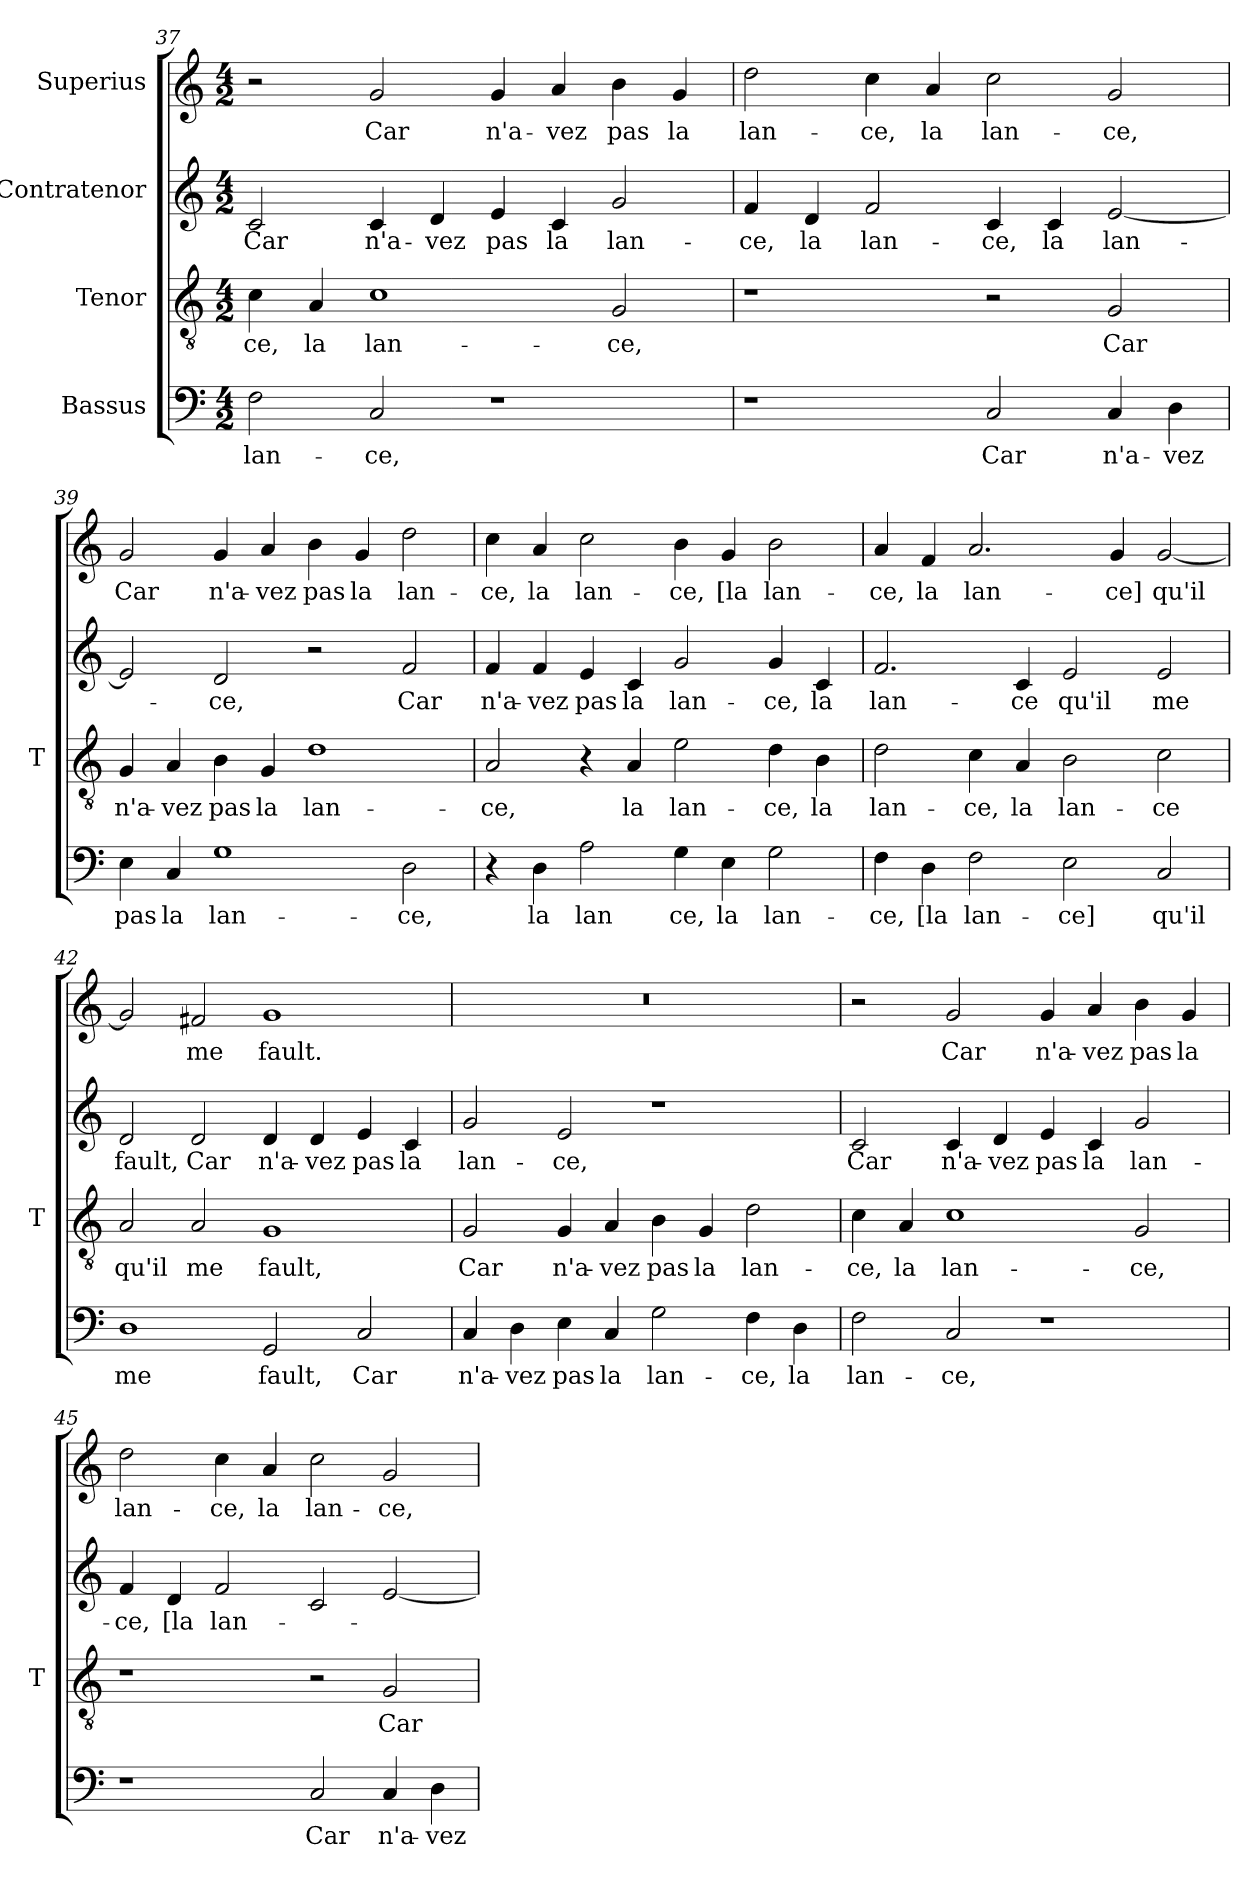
**kern	**text	**kern	**text	**kern	**text	**kern	**text
*part4	*part4	*part3	*part3	*part2	*part2	*part1	*part1
*staff4	*staff4	*staff3	*staff3	*staff2	*staff2	*staff1	*staff1
*I"Bassus	*	*I"Tenor	*	*I"Contratenor	*	*I"Superius	*
*	*	*I'T	*	*	*	*	*
*clefF4	*	*clefGv2	*	*clefG2	*	*clefG2	*
*k[]	*	*k[]	*	*k[]	*	*k[]	*
*M4/2	*	*M4/2	*	*M4/2	*	*M4/2	*
=37	=37	=37	=37	=37	=37	=37	=37
2F	lan-	4c	-ce,	2c	-Car	2r	.
.	.	4A	-la	.	.	.	.
2C	-ce,	1c	lan-	4c	n'a-	2g	-Car
.	.	.	.	4d	-vez	.	.
1r	.	.	.	4e	-pas	4g	n'a-
.	.	.	.	4c	-la	4a	-vez
.	.	2G	-ce,	2g	lan-	4b	-pas
.	.	.	.	.	.	4g	-la
=38	=38	=38	=38	=38	=38	=38	=38
1r	.	1r	.	4f	-ce,	2dd	lan-
.	.	.	.	4d	-la	.	.
.	.	.	.	2f	lan-	4cc	-ce,
.	.	.	.	.	.	4a	-la
2C	-Car	2r	.	4c	-ce,	2cc	lan-
.	.	.	.	4c	-la	.	.
4C	n'a-	2G	-Car	[2e	lan-	2g	-ce,
4D	-vez	.	.	.	.	.	.
=39	=39	=39	=39	=39	=39	=39	=39
4E	-pas	4G	n'a-	2e]	.	2g	-Car
4C	-la	4A	-vez	.	.	.	.
1G	lan-	4B	-pas	2d	-ce,	4g	n'a-
.	.	4G	-la	.	.	4a	-vez
.	.	1d	lan-	2r	.	4b	-pas
.	.	.	.	.	.	4g	-la
2D	-ce,	.	.	2f	-Car	2dd	lan-
=40	=40	=40	=40	=40	=40	=40	=40
4r	.	2A	-ce,	4f	n'a-	4cc	-ce,
4D	-la	.	.	4f	-vez	4a	-la
2A	-lan	4r	.	4e	-pas	2cc	lan-
.	.	4A	-la	4c	-la	.	.
4G	-ce,	2e	lan-	2g	lan-	4b	-ce,
4E	-la	.	.	.	.	4g	-[la
2G	lan-	4d	-ce,	4g	-ce,	2b	lan-
.	.	4B	-la	4c	-la	.	.
=41	=41	=41	=41	=41	=41	=41	=41
4F	-ce,	2d	lan-	2.f	lan-	4a	-ce,
4D	-[la	.	.	.	.	4f	-la
2F	lan-	4c	-ce,	.	.	2.a	lan-
.	.	4A	-la	4c	-ce	.	.
2E	-ce]	2B	lan-	2e	-qu'il	.	.
.	.	.	.	.	.	4g	-ce]
2C	-qu'il	2c	-ce	2e	-me	[2g	-qu'il
=42	=42	=42	=42	=42	=42	=42	=42
1D	-me	2A	-qu'il	2d	-fault,	2g]	.
.	.	2A	-me	2d	-Car	2f#X	-me
2GG	-fault,	1G	-fault,	4d	n'a-	1g	-fault.
.	.	.	.	4d	-vez	.	.
2C	-Car	.	.	4e	-pas	.	.
.	.	.	.	4c	-la	.	.
=43	=43	=43	=43	=43	=43	=43	=43
4C	n'a-	2G	-Car	2g	lan-	0r	.
4D	-vez	.	.	.	.	.	.
4E	-pas	4G	n'a-	2e	-ce,	.	.
4C	-la	4A	-vez	.	.	.	.
2G	lan-	4B	-pas	1r	.	.	.
.	.	4G	-la	.	.	.	.
4F	-ce,	2d	lan-	.	.	.	.
4D	-la	.	.	.	.	.	.
=44	=44	=44	=44	=44	=44	=44	=44
2F	lan-	4c	-ce,	2c	-Car	2r	.
.	.	4A	-la	.	.	.	.
2C	-ce,	1c	lan-	4c	n'a-	2g	-Car
.	.	.	.	4d	-vez	.	.
1r	.	.	.	4e	-pas	4g	n'a-
.	.	.	.	4c	-la	4a	-vez
.	.	2G	-ce,	2g	lan-	4b	-pas
.	.	.	.	.	.	4g	-la
=45	=45	=45	=45	=45	=45	=45	=45
1r	.	1r	.	4f	-ce,	2dd	lan-
.	.	.	.	4d	-[la	.	.
.	.	.	.	2f	lan-	4cc	-ce,
.	.	.	.	.	.	4a	-la
2C	-Car	2r	.	2c	.	2cc	lan-
4C	n'a-	2G	-Car	[2e	.	2g	-ce,
4D	-vez	.	.	.	.	.	.
=	=	=	=	=	=	=	=
*-	*-	*-	*-	*-	*-	*-	*-
